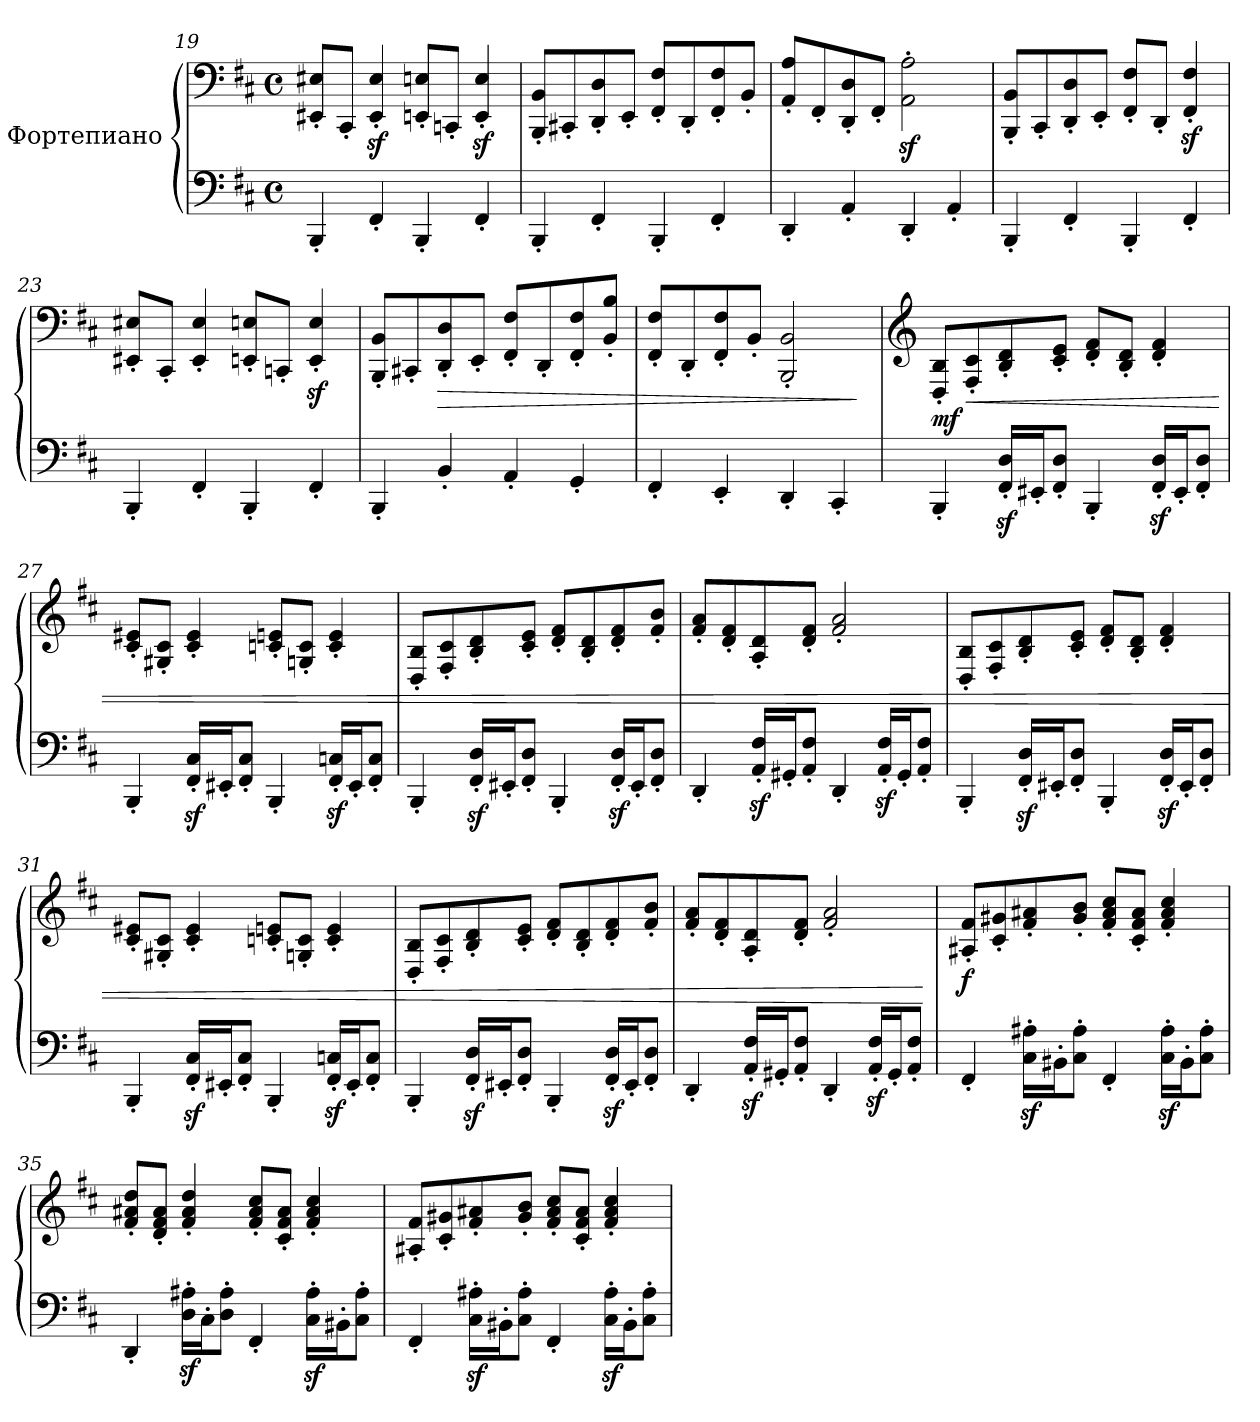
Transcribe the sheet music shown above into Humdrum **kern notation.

**kern	**kern	**dynam
*part1	*part1	*part1
*staff2	*staff1	*staff1/2
*I"Фортепиано	*	*
*clefF4	*clefF4	*
*k[f#c#]	*k[f#c#]	*
*M4/4	*M4/4	*
*met(c)	*met(c)	*
=19	=19	=19
4BBB'/	8EE#X/' 8E#X/'L	.
.	8CC#'/J	.
4FF#'/	4EE#/z<' 4E#/z<'	.
4BBB'/	8EEn/' 8En/'L	.
.	8CCn'/J	.
4FF#'/	4EE/z<' 4E/z<'	.
=20	=20	=20
*	*MM115	*
4BBB'/	8BBB/' 8BB/'L	.
.	8CC#X'/	.
4FF#'/	8DD/' 8D/'	.
.	8EE'/J	.
4BBB'/	8FF#/' 8F#/'L	.
.	8DD'/	.
4FF#'/	8FF#/' 8F#/'	.
.	8BB'/J	.
=21	=21	=21
4DD'/	8AA/' 8A/'L	.
.	8FF#'/	.
4AA'/	8DD/' 8D/'	.
.	8FF#'/J	.
4DD'/	2AA\z<' 2A\z<'	.
4AA'/	.	.
!!LO:LB:g=z
=22	=22	=22
*	*MM120	*
4BBB'/	8BBB/' 8BB/'L	.
.	8CC#'/	.
4FF#'/	8DD/' 8D/'	.
.	8EE'/J	.
4BBB'/	8FF#/' 8F#/'L	.
.	8DD'/J	.
4FF#'/	4FF#/z<' 4F#/z<'	.
=23	=23	=23
4BBB'/	8EE#X/' 8E#X/'L	.
.	8CC#'/J	.
4FF#'/	4EE#/' 4E#/'	.
4BBB'/	8EEn/' 8En/'L	.
.	8CCn'/J	.
4FF#'/	4EE/z<' 4E/z<'	.
=24	=24	=24
4BBB'/	8BBB/' 8BB/'L	.
.	8CC#X'/	.
!	!	!LO:HP:b
4BB'/	8DD/' 8D/'	>
.	8EE'/J	.
4AA'/	8FF#/' 8F#/'L	.
.	8DD'/	.
4GG'/	8FF#/' 8F#/'	.
.	8BB/' 8B/'J	.
=25	=25	=25
4FF#'/	8FF#/' 8F#/'L	.
.	8DD'/	.
4EE'/	8FF#/' 8F#/'	.
.	8BB'/J	.
4DD'/	2BBB/' 2BB/'	.
4CC#'/	.	.
.	.	]
!!LO:PB:g=z
=26	=26	=26
*	*clefG2	*
*	*MM130	*
!	!	!LO:DY:b
4BBB'/	8D/' 8B/'L	mf
!	!	!LO:HP:b
.	8F#/' 8c#/'	<
16FF#/z<' 16D/z<'LL	8B/' 8d/'	.
16EE#X'/J	.	.
8FF#/' 8D/'J	8c#/' 8e/'J	.
4BBB'/	8d/' 8f#/'L	.
.	8B/' 8d/'J	.
16FF#/z<' 16D/z<'LL	4d/' 4f#/'	.
16EE#'/J	.	.
8FF#/' 8D/'J	.	.
=27	=27	=27
4BBB'/	8c#/' 8e#X/'L	.
.	8G#X/' 8c#/'J	.
16FF#/z<' 16C#/z<'LL	4c#/' 4e#/'	.
16EE#X'/J	.	.
8FF#/' 8C#/'J	.	.
4BBB'/	8cn/' 8en/'L	.
.	8Gn/' 8c/'J	.
16FF#/z<' 16Cn/z<'LL	4c/' 4e/'	.
16EE#'/J	.	.
8FF#/' 8C/'J	.	.
=28	=28	=28
4BBB'/	8D/' 8B/'L	.
.	8F#/' 8c#/'	.
16FF#/z<' 16D/z<'LL	8B/' 8d/'	.
16EE#X'/J	.	.
8FF#/' 8D/'J	8c#/' 8e/'J	.
4BBB'/	8d/' 8f#/'L	.
.	8B/' 8d/'	.
16FF#/z<' 16D/z<'LL	8d/' 8f#/'	.
16EE#'/J	.	.
8FF#/' 8D/'J	8f#/' 8b/'J	.
=29	=29	=29
4DD'/	8f#/' 8a/'L	.
.	8d/' 8f#/'	.
16AA/z<' 16F#/z<'LL	8A/' 8d/'	.
16GG#X'/J	.	.
8AA/' 8F#/'J	8d/' 8f#/'J	.
4DD'/	2f#/' 2a/'	.
16AA/z<' 16F#/z<'LL	.	.
16GG#'/J	.	.
8AA/' 8F#/'J	.	.
!!LO:LB:g=z
=30	=30	=30
*	*MM135	*
4BBB'/	8D/' 8B/'L	.
.	8F#/' 8c#/'	.
16FF#/z<' 16D/z<'LL	8B/' 8d/'	.
16EE#X'/J	.	.
8FF#/' 8D/'J	8c#/' 8e/'J	.
4BBB'/	8d/' 8f#/'L	.
.	8B/' 8d/'J	.
16FF#/z<' 16D/z<'LL	4d/' 4f#/'	.
16EE#'/J	.	.
8FF#/' 8D/'J	.	.
=31	=31	=31
4BBB'/	8c#/' 8e#X/'L	.
.	8G#X/' 8c#/'J	.
16FF#/z<' 16C#/z<'LL	4c#/' 4e#/'	.
16EE#X'/J	.	.
8FF#/' 8C#/'J	.	.
4BBB'/	8cn/' 8en/'L	.
.	8Gn/' 8c/'J	.
16FF#/z<' 16Cn/z<'LL	4c/' 4e/'	.
16EE#'/J	.	.
8FF#/' 8C/'J	.	.
=32	=32	=32
4BBB'/	8D/' 8B/'L	.
.	8F#/' 8c#/'	.
16FF#/z<' 16D/z<'LL	8B/' 8d/'	.
16EE#X'/J	.	.
8FF#/' 8D/'J	8c#/' 8e/'J	.
4BBB'/	8d/' 8f#/'L	.
.	8B/' 8d/'	.
16FF#/z<' 16D/z<'LL	8d/' 8f#/'	.
16EE#'/J	.	.
8FF#/' 8D/'J	8f#/' 8b/'J	.
=33	=33	=33
4DD'/	8f#/' 8a/'L	.
.	8d/' 8f#/'	.
16AA/z<' 16F#/z<'LL	8A/' 8d/'	.
16GG#X'/J	.	.
8AA/' 8F#/'J	8d/' 8f#/'J	.
4DD'/	2f#/' 2a/'	.
16AA/z<' 16F#/z<'LL	.	.
16GG#'/J	.	.
8AA/' 8F#/'J	.	.
.	.	[
!!LO:LB:g=z
=34	=34	=34
*	*MM140	*
!	!	!LO:DY:b
4FF#'/	8A#X/' 8f#/'L	f
.	8c#/' 8g#X/'	.
16C#\z<' 16A#X\z<'LL	8f#/' 8a#X/'	.
16BB#X'\J	.	.
8C#\' 8A#\'J	8g#/' 8b/'J	.
4FF#'/	8f#/' 8a#/' 8cc#/'L	.
.	8c#/' 8f#/' 8a#/'J	.
16C#\z<' 16A#\z<'LL	4f#/' 4a#/' 4cc#/'	.
16BB#'\J	.	.
8C#\' 8A#\'J	.	.
=35	=35	=35
4DD'/	8f#/' 8a#X/' 8dd/'L	.
.	8d/' 8f#/' 8a#/'J	.
16D\z<' 16A#X\z<'LL	4f#/' 4a#/' 4dd/'	.
16C#'\J	.	.
8D\' 8A#\'J	.	.
4FF#'/	8f#/' 8a#/' 8cc#/'L	.
.	8c#/' 8f#/' 8a#/'J	.
16C#\z<' 16A#\z<'LL	4f#/' 4a#/' 4cc#/'	.
16BB#X'\J	.	.
8C#\' 8A#\'J	.	.
=36	=36	=36
4FF#'/	8A#X/' 8f#/'L	.
.	8c#/' 8g#X/'	.
16C#\z<' 16A#X\z<'LL	8f#/' 8a#X/'	.
16BB#X'\J	.	.
8C#\' 8A#\'J	8g#/' 8b/'J	.
4FF#'/	8f#/' 8a#/' 8cc#/'L	.
.	8c#/' 8f#/' 8a#/'J	.
16C#\z<' 16A#\z<'LL	4f#/' 4a#/' 4cc#/'	.
16BB#'\J	.	.
8C#\' 8A#\'J	.	.
=	=	=
*-	*-	*-
